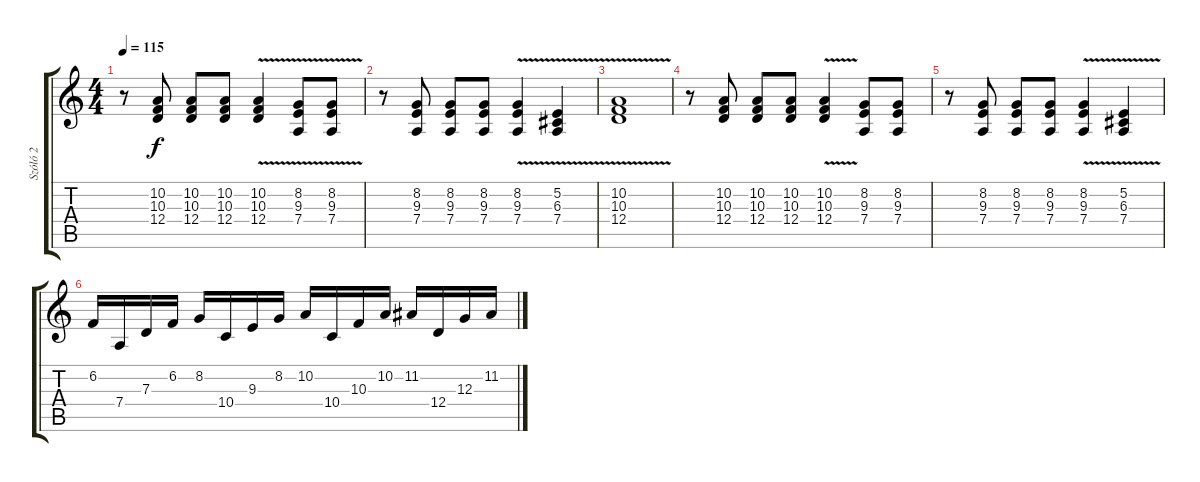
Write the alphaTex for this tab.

\track ("Szóló 2" "Szóló 2") {instrument electricpiano1}
\staff {score tabs}
\tuning (E4 B3 G3 D3 A2 E2) {hide}
\ts (4 4)
\tempo 115
\clef g2
\ks c
r.8{dy f} (10.2 10.3 12.4).8 (10.2 10.3 12.4).8 (10.2 10.3 12.4).8 (10.2 10.3 12.4{v}).4 (8.2{v} 9.3 7.4).8 (8.2{v} 9.3 7.4).8 |
r.8 (8.2 9.3 7.4).8 (8.2 9.3 7.4).8 (8.2 9.3 7.4).8 (8.2{v} 9.3 7.4).4 (5.2 6.3 7.4{v}).4 |
(10.2 10.3 12.4{v}).1 |
r.8 (10.2 10.3 12.4).8 (10.2 10.3 12.4).8 (10.2 10.3 12.4).8 (10.2 10.3 12.4{v}).4 (8.2 9.3 7.4).8 (8.2 9.3 7.4).8 |
r.8 (8.2 9.3 7.4).8 (8.2 9.3 7.4).8 (8.2 9.3 7.4).8 (8.2{v} 9.3 7.4).4 (5.2 6.3 7.4{v}).4 |
6.2.16 7.4.16 7.3.16 6.2.16 8.2.16 10.4.16 9.3.16 8.2.16 10.2.16 10.4.16 10.3.16 10.2.16 11.2.16 12.4.16 12.3.16 11.2.16
